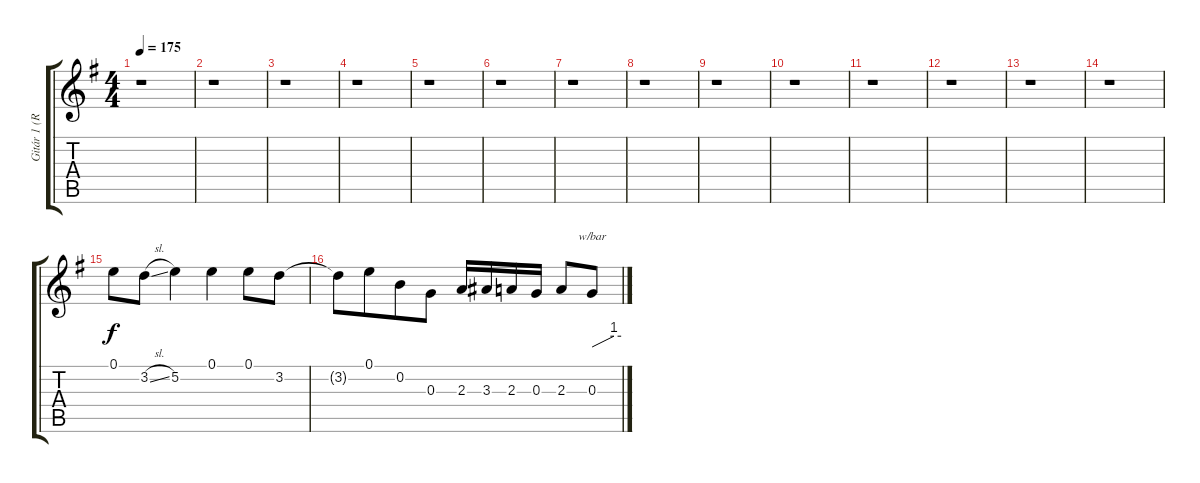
\track ("Gitár 1 (Ritchie Blackmore)" "Gitár 1 (R") {instrument distortionguitar}
\staff {score tabs}
\tuning (E4 B3 G3 D3 A2 E2) {hide}
\ts (4 4)
\tempo 175
\clef g2
\ks g
r.1{dy f} |
r.1 |
r.1 |
r.1 |
r.1 |
r.1 |
r.1 |
r.1 |
r.1 |
r.1 |
r.1 |
r.1 |
r.1 |
r.1 |
0.1.8 3.2{sl}.8 5.2.4 0.1.4 0.1.8 3.2.8 |
3.2{t}.8 0.1.8{beam merge} 0.2.8 0.3.8 2.3.16 3.3.16 2.3.16 0.3.16 2.3.8 0.3.8{tbe (custom default 0 0 45 4 60 4)}
